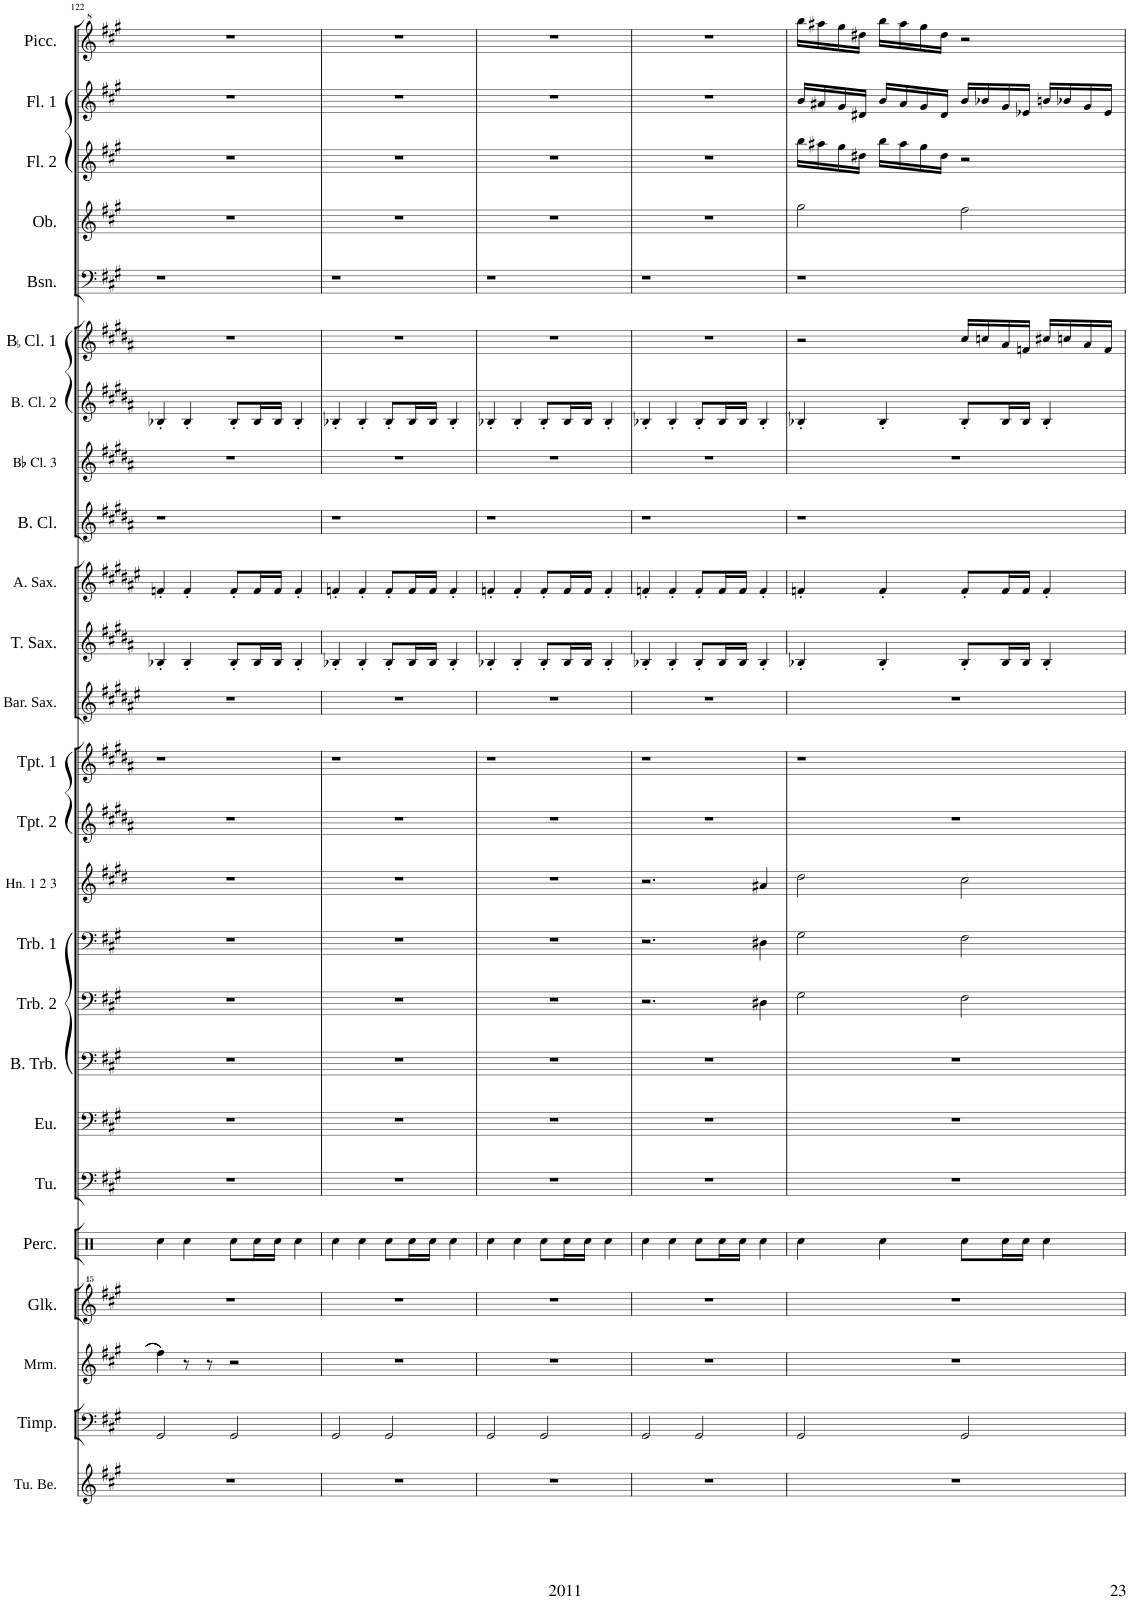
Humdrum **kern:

**kern	**kern	**kern	**kern	**kern	**kern	**kern	**kern	**kern	**kern	**kern	**kern	**kern	**kern	**kern	**kern	**kern	**kern	**kern	**kern	**kern	**kern	**kern	**kern	**kern
*part25	*part24	*part23	*part22	*part21	*part20	*part19	*part18	*part17	*part16	*part15	*part14	*part13	*part12	*part11	*part10	*part9	*part8	*part7	*part6	*part5	*part4	*part3	*part2	*part1
*staff25	*staff24	*staff23	*staff22	*staff21	*staff20	*staff19	*staff18	*staff17	*staff16	*staff15	*staff14	*staff13	*staff12	*staff11	*staff10	*staff9	*staff8	*staff7	*staff6	*staff5	*staff4	*staff3	*staff2	*staff1
*I"Tubular Bells	*I"Timpani	*I"Marimba	*I"Glockenspiel	*I"Percussion	*I"Tuba	*I"Euphonium	*I"Bass Trombone	*I"Trombone 2	*I"Trombone 1	*I"Horn 1 2 3	*I"BaccidentalFlat Trumpet 2	*I"BaccidentalFlat Trumpet 1	*I"Baritone Saxophone	*I"Tenor Saxophone	*I"Alto Saxophone	*I"Bass Clarinet	*I"Bb Clarinet 3	*I"BaccidentalFlat Clarinet 2	*I"BaccidentalFlat Clarinet 1	*I"Bassoon	*I"Oboe	*I"Flute 2	*I"Flute 1	*I"Piccolo
*I'Tu. Be.	*I'Timp.	*I'Mrm.	*I'Glk.	*I'Perc.	*I'Tu.	*I'Eu.	*I'B. Trb.	*I'Trb. 2	*I'Trb. 1	*I'Hn. 1 2 3	*I'Tpt. 2	*I'Tpt. 1	*I'Bar. Sax.	*I'T. Sax.	*I'A. Sax.	*I'B. Cl.	*I'Bb Cl. 3	*I'B. Cl. 2	*I'BaccidentalFlat Cl. 1	*I'Bsn.	*I'Ob.	*I'Fl. 2	*I'Fl. 1	*I'Picc.
!!LO:PB:g=z
*clefG2	*clefF4	*clefG2	*clefG^^2	*clefX	*clefF4	*clefF4	*clefF4	*clefF4	*clefF4	*clefG2	*clefG2	*clefG2	*clefG2	*clefG2	*clefG2	*clefG2	*clefG2	*clefG2	*clefG2	*clefF4	*clefG2	*clefG2	*clefG2	*clefG^2
*	*	*	*	*	*	*	*	*	*	*Trd4c7	*Trd1c2	*Trd1c2	*Trd12c21	*Trd8c14	*Trd5c9	*Trd8c14	*Trd1c2	*Trd1c2	*Trd1c2	*	*	*	*	*Trd-7c-12
*k[f#c#g#]	*k[f#c#g#]	*k[f#c#g#]	*k[f#c#g#]	*k[]	*k[f#c#g#]	*k[f#c#g#]	*k[f#c#g#]	*k[f#c#g#]	*k[f#c#g#]	*k[f#c#g#d#]	*k[f#c#g#d#a#]	*k[f#c#g#d#a#]	*k[f#c#g#d#a#e#]	*k[f#c#g#d#a#]	*k[f#c#g#d#a#e#]	*k[f#c#g#d#a#]	*k[f#c#g#d#a#]	*k[f#c#g#d#a#]	*k[f#c#g#d#a#]	*k[f#c#g#]	*k[f#c#g#]	*k[f#c#g#]	*k[f#c#g#]	*k[f#c#g#]
*M4/4	*M4/4	*M4/4	*M4/4	*M4/4	*M4/4	*M4/4	*M4/4	*M4/4	*M4/4	*M4/4	*M4/4	*M4/4	*M4/4	*M4/4	*M4/4	*M4/4	*M4/4	*M4/4	*M4/4	*M4/4	*M4/4	*M4/4	*M4/4	*M4/4
=122	=122	=122	=122	=122	=122	=122	=122	=122	=122	=122	=122	=122	=122	=122	=122	=122	=122	=122	=122	=122	=122	=122	=122	=122
1r	2GG#/	4ff#\	1r	4Rcc\	1r	1r	1r	1r	1r	1r	1r	1r	1r	4B-X'/	4fn'/	1r	1r	4B-X'/	1r	1r	1r	1r	1r	1r
.	.	8r	.	4Rcc\	.	.	.	.	.	.	.	.	.	4B-'/	4f'/	.	.	4B-'/	.	.	.	.	.	.
.	.	8r	.	.	.	.	.	.	.	.	.	.	.	.	.	.	.	.	.	.	.	.	.	.
.	2GG#/	2r	.	8Rcc\L	.	.	.	.	.	.	.	.	.	8B-'/L	8f'/L	.	.	8B-'/L	.	.	.	.	.	.
.	.	.	.	16Rcc\L	.	.	.	.	.	.	.	.	.	16B-/L	16f/L	.	.	16B-/L	.	.	.	.	.	.
.	.	.	.	16Rcc\JJ	.	.	.	.	.	.	.	.	.	16B-/JJ	16f/JJ	.	.	16B-/JJ	.	.	.	.	.	.
.	.	.	.	4Rcc\	.	.	.	.	.	.	.	.	.	4B-'/	4f'/	.	.	4B-'/	.	.	.	.	.	.
=123	=123	=123	=123	=123	=123	=123	=123	=123	=123	=123	=123	=123	=123	=123	=123	=123	=123	=123	=123	=123	=123	=123	=123	=123
1r	2GG#/	1r	1r	4Rcc\	1r	1r	1r	1r	1r	1r	1r	1r	1r	4B-X'/	4fn'/	1r	1r	4B-X'/	1r	1r	1r	1r	1r	1r
.	.	.	.	4Rcc\	.	.	.	.	.	.	.	.	.	4B-'/	4f'/	.	.	4B-'/	.	.	.	.	.	.
.	2GG#/	.	.	8Rcc\L	.	.	.	.	.	.	.	.	.	8B-'/L	8f'/L	.	.	8B-'/L	.	.	.	.	.	.
.	.	.	.	16Rcc\L	.	.	.	.	.	.	.	.	.	16B-/L	16f/L	.	.	16B-/L	.	.	.	.	.	.
.	.	.	.	16Rcc\JJ	.	.	.	.	.	.	.	.	.	16B-/JJ	16f/JJ	.	.	16B-/JJ	.	.	.	.	.	.
.	.	.	.	4Rcc\	.	.	.	.	.	.	.	.	.	4B-'/	4f'/	.	.	4B-'/	.	.	.	.	.	.
=124	=124	=124	=124	=124	=124	=124	=124	=124	=124	=124	=124	=124	=124	=124	=124	=124	=124	=124	=124	=124	=124	=124	=124	=124
1r	2GG#/	1r	1r	4Rcc\	1r	1r	1r	1r	1r	1r	1r	1r	1r	4B-X'/	4fn'/	1r	1r	4B-X'/	1r	1r	1r	1r	1r	1r
.	.	.	.	4Rcc\	.	.	.	.	.	.	.	.	.	4B-'/	4f'/	.	.	4B-'/	.	.	.	.	.	.
.	2GG#/	.	.	8Rcc\L	.	.	.	.	.	.	.	.	.	8B-'/L	8f'/L	.	.	8B-'/L	.	.	.	.	.	.
.	.	.	.	16Rcc\L	.	.	.	.	.	.	.	.	.	16B-/L	16f/L	.	.	16B-/L	.	.	.	.	.	.
.	.	.	.	16Rcc\JJ	.	.	.	.	.	.	.	.	.	16B-/JJ	16f/JJ	.	.	16B-/JJ	.	.	.	.	.	.
.	.	.	.	4Rcc\	.	.	.	.	.	.	.	.	.	4B-'/	4f'/	.	.	4B-'/	.	.	.	.	.	.
=125	=125	=125	=125	=125	=125	=125	=125	=125	=125	=125	=125	=125	=125	=125	=125	=125	=125	=125	=125	=125	=125	=125	=125	=125
1r	2GG#/	1r	1r	4Rcc\	1r	1r	1r	2.r	2.r	2.r	1r	1r	1r	4B-X'/	4fn'/	1r	1r	4B-X'/	1r	1r	1r	1r	1r	1r
.	.	.	.	4Rcc\	.	.	.	.	.	.	.	.	.	4B-'/	4f'/	.	.	4B-'/	.	.	.	.	.	.
.	2GG#/	.	.	8Rcc\L	.	.	.	.	.	.	.	.	.	8B-'/L	8f'/L	.	.	8B-'/L	.	.	.	.	.	.
.	.	.	.	16Rcc\L	.	.	.	.	.	.	.	.	.	16B-/L	16f/L	.	.	16B-/L	.	.	.	.	.	.
.	.	.	.	16Rcc\JJ	.	.	.	.	.	.	.	.	.	16B-/JJ	16f/JJ	.	.	16B-/JJ	.	.	.	.	.	.
.	.	.	.	4Rcc\	.	.	.	4D#X\	4D#X\	4a#X/	.	.	.	4B-'/	4f'/	.	.	4B-'/	.	.	.	.	.	.
=126	=126	=126	=126	=126	=126	=126	=126	=126	=126	=126	=126	=126	=126	=126	=126	=126	=126	=126	=126	=126	=126	=126	=126	=126
1r	2GG#/	1r	1r	4Rcc\	1r	1r	1r	2G#\	2G#\	2dd#\	1r	1r	1r	4B-X'/	4fn'/	1r	1r	4B-X'/	2r	1r	2gg#\	16bb\LL	16b/LL	16bbb\LL
.	.	.	.	.	.	.	.	.	.	.	.	.	.	.	.	.	.	.	.	.	.	16aa#X\	16a#X/	16aaa#X\
.	.	.	.	.	.	.	.	.	.	.	.	.	.	.	.	.	.	.	.	.	.	16gg#\	16g#/	16ggg#\
.	.	.	.	.	.	.	.	.	.	.	.	.	.	.	.	.	.	.	.	.	.	16dd#X\JJ	16d#X/JJ	16ddd#X\JJ
.	.	.	.	4Rcc\	.	.	.	.	.	.	.	.	.	4B-'/	4f'/	.	.	4B-'/	.	.	.	16bb\LL	16b/LL	16bbb\LL
.	.	.	.	.	.	.	.	.	.	.	.	.	.	.	.	.	.	.	.	.	.	16aa#\	16a#/	16aaa#\
.	.	.	.	.	.	.	.	.	.	.	.	.	.	.	.	.	.	.	.	.	.	16gg#\	16g#/	16ggg#\
.	.	.	.	.	.	.	.	.	.	.	.	.	.	.	.	.	.	.	.	.	.	16dd#\JJ	16d#/JJ	16ddd#\JJ
.	2GG#/	.	.	8Rcc\L	.	.	.	2F#\	2F#\	2cc#\	.	.	.	8B-'/L	8f'/L	.	.	8B-'/L	16cc#/LL	.	2ff#\	2r	16b/LL	2r
.	.	.	.	.	.	.	.	.	.	.	.	.	.	.	.	.	.	.	16ccn/	.	.	.	16b-X/	.
.	.	.	.	16Rcc\L	.	.	.	.	.	.	.	.	.	16B-/L	16f/L	.	.	16B-/L	16a#/	.	.	.	16g#/	.
.	.	.	.	16Rcc\JJ	.	.	.	.	.	.	.	.	.	16B-/JJ	16f/JJ	.	.	16B-/JJ	16fn/JJ	.	.	.	16e-X/JJ	.
.	.	.	.	4Rcc\	.	.	.	.	.	.	.	.	.	4B-'/	4f'/	.	.	4B-'/	16cc#X/LL	.	.	.	16bn/LL	.
.	.	.	.	.	.	.	.	.	.	.	.	.	.	.	.	.	.	.	16ccn/	.	.	.	16b-X/	.
.	.	.	.	.	.	.	.	.	.	.	.	.	.	.	.	.	.	.	16a#/	.	.	.	16g#/	.
.	.	.	.	.	.	.	.	.	.	.	.	.	.	.	.	.	.	.	16f/JJ	.	.	.	16e-/JJ	.
=	=	=	=	=	=	=	=	=	=	=	=	=	=	=	=	=	=	=	=	=	=	=	=	=
*-	*-	*-	*-	*-	*-	*-	*-	*-	*-	*-	*-	*-	*-	*-	*-	*-	*-	*-	*-	*-	*-	*-	*-	*-
